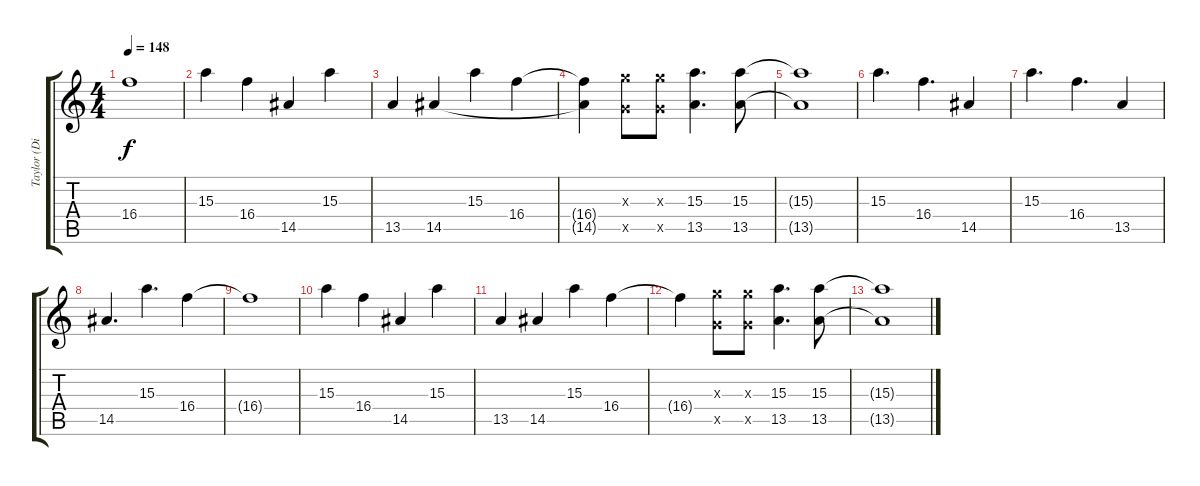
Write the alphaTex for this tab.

\track ("Taylor (Distortion)" "Taylor (Di") {instrument distortionguitar}
\staff {score tabs}
\tuning (Eb4 Bb3 Gb3 Db3 Ab2 Db2) {hide}
\ts (4 4)
\tempo 148
\clef g2
\ks c
16.4{t}.1{dy f} |
15.3.4 16.4.4 14.5.4 15.3.4 |
13.5.4 14.5.4 15.3.4 16.4.4 |
(16.4{t} 14.5{t}).4 (13.3{x} 11.5{x}).8 (13.3{x} 11.5{x}).8 (15.3 13.5).4{d} (15.3 13.5).8 |
(15.3{t} 13.5{t}).1 |
15.3.4{d} 16.4.4{d} 14.5.4 |
15.3.4{d} 16.4.4{d} 13.5.4 |
14.5.4{d} 15.3.4{d} 16.4.4 |
16.4{t}.1 |
15.3.4 16.4.4 14.5.4 15.3.4 |
13.5.4 14.5.4 15.3.4 16.4.4 |
16.4{t}.4 (13.3{x} 11.5{x}).8 (13.3{x} 11.5{x}).8 (15.3 13.5).4{d} (15.3 13.5).8 |
(15.3{t} 13.5{t}).1
